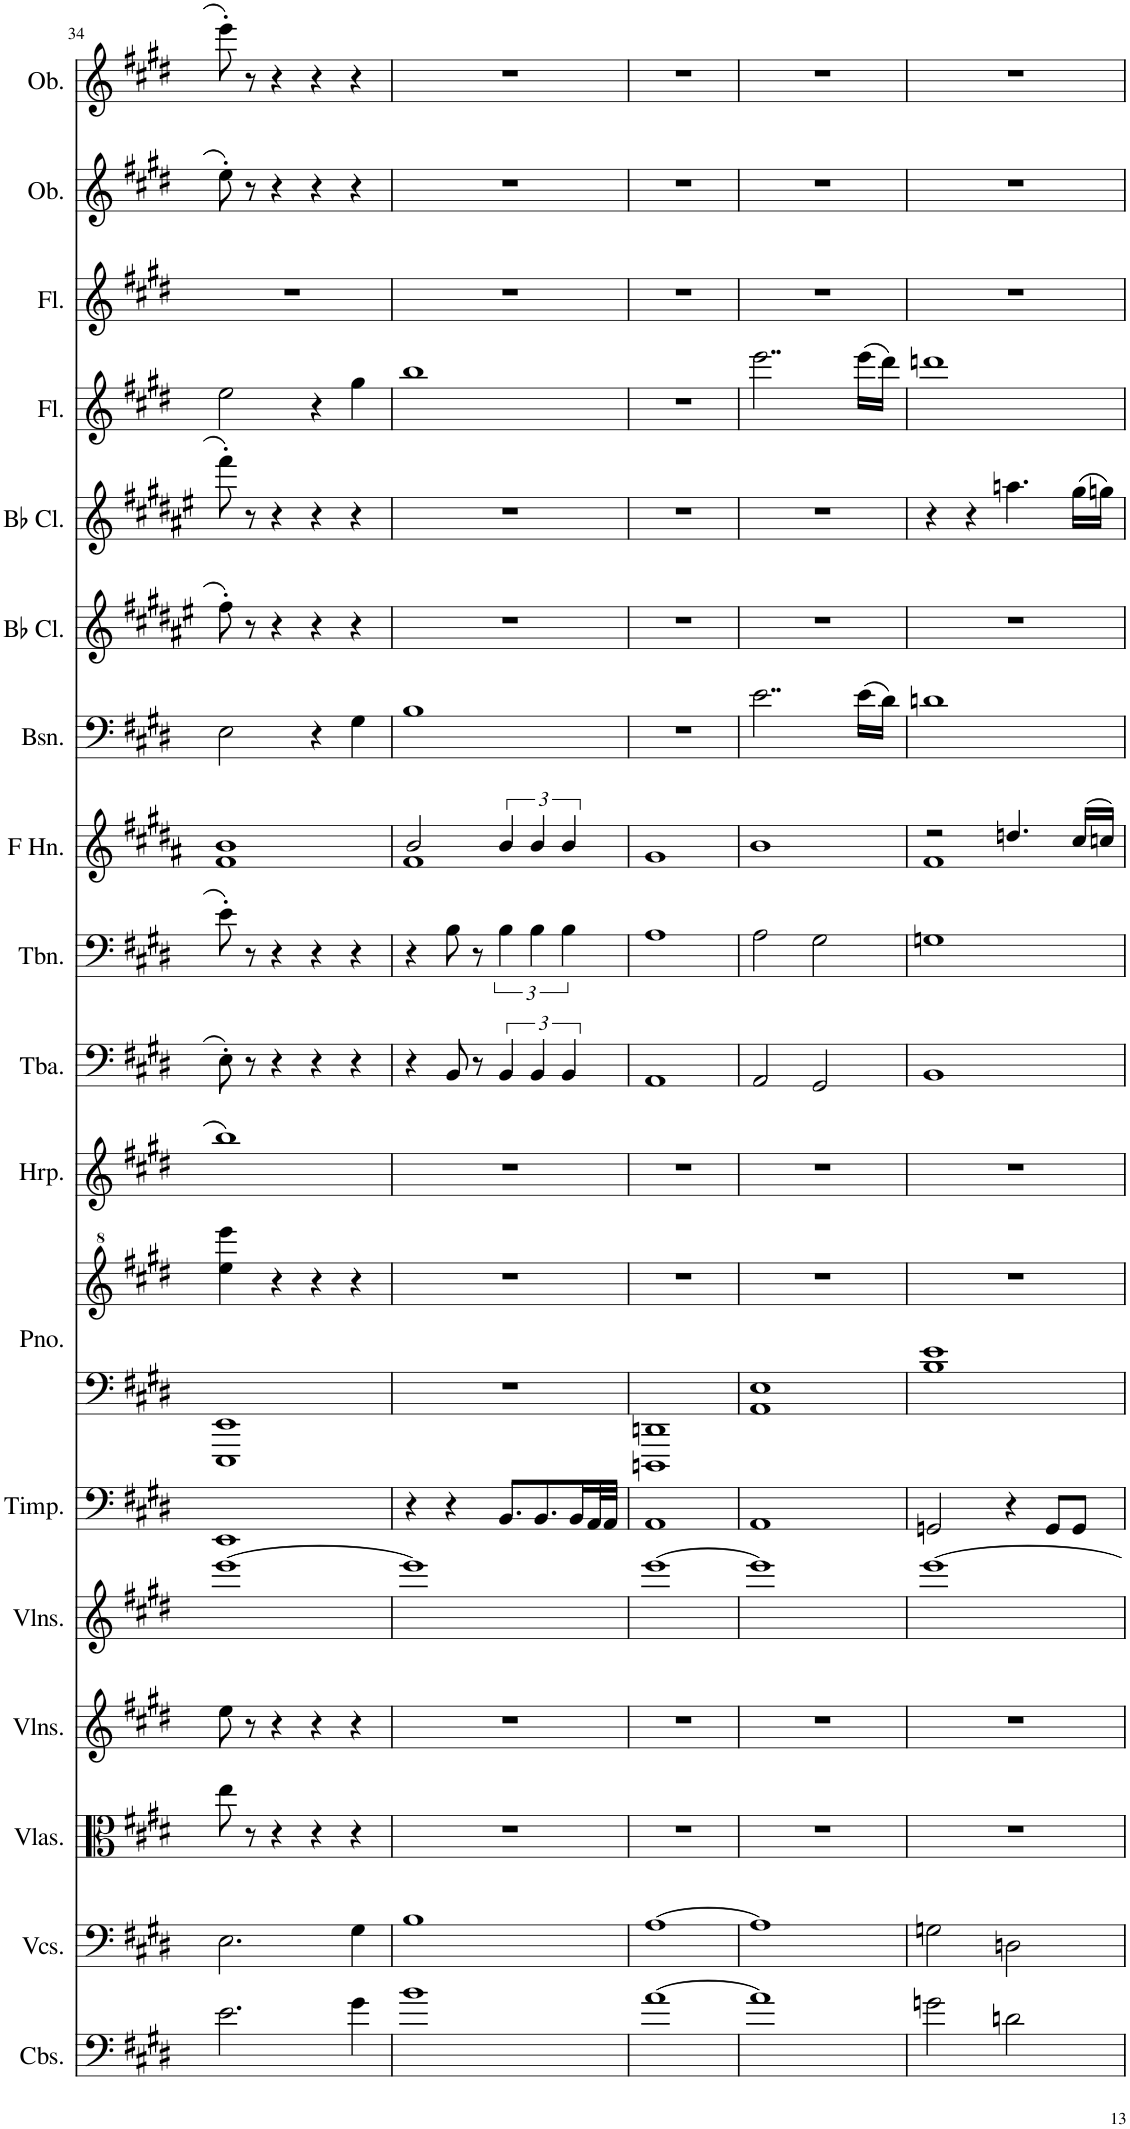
**kern	**kern	**kern	**kern	**kern	**kern	**kern	**kern	**kern	**kern	**kern	**kern	**kern	**kern	**kern	**kern	**kern	**kern	**kern
*part18	*part17	*part16	*part15	*part14	*part13	*part12	*part12	*part11	*part10	*part9	*part8	*part7	*part6	*part5	*part4	*part3	*part2	*part1
*staff19	*staff18	*staff17	*staff16	*staff15	*staff14	*staff13	*staff12	*staff11	*staff10	*staff9	*staff8	*staff7	*staff6	*staff5	*staff4	*staff3	*staff2	*staff1
*I"Contrabasses	*I"Violoncellos	*I"Violas	*I"Violins	*I"Violins	*I"Timpani	*I"Piano	*	*I"Harp	*I"Tuba	*I"Trombone	*I"Horn in F	*I"Bassoon	*I"Bb Clarinet	*I"Bb Clarinet	*I"Flute	*I"Flute	*I"Oboe	*I"Oboe
*I'Cbs.	*I'Vcs.	*I'Vlas.	*I'Vlns.	*I'Vlns.	*I'Timp.	*I'Pno.	*	*I'Hrp.	*I'Tba.	*I'Tbn.	*	*I'Bsn.	*I'Bb Cl.	*I'Bb Cl.	*I'Fl.	*I'Fl.	*I'Ob.	*I'Ob.
!!LO:PB:g=z
*clefF4	*clefF4	*clefC3	*clefG2	*clefG2	*clefF4	*clefF4	*clefG^2	*clefG2	*clefF4	*clefF4	*clefG2	*clefF4	*clefG2	*clefG2	*clefG2	*clefG2	*clefG2	*clefG2
*Trd7c12	*	*	*	*	*	*	*	*	*	*	*Trd4c7	*	*Trd1c2	*Trd1c2	*	*	*	*
*k[f#c#g#d#]	*k[f#c#g#d#]	*k[f#c#g#d#]	*k[f#c#g#d#]	*k[f#c#g#d#]	*k[f#c#g#d#]	*k[f#c#g#d#]	*k[f#c#g#d#]	*k[f#c#g#d#]	*k[f#c#g#d#]	*k[f#c#g#d#]	*k[f#c#g#d#a#]	*k[f#c#g#d#]	*k[f#c#g#d#a#e#]	*k[f#c#g#d#a#e#]	*k[f#c#g#d#]	*k[f#c#g#d#]	*k[f#c#g#d#]	*k[f#c#g#d#]
*M4/4	*M4/4	*M4/4	*M4/4	*M4/4	*M4/4	*M4/4	*M4/4	*M4/4	*M4/4	*M4/4	*M4/4	*M4/4	*M4/4	*M4/4	*M4/4	*M4/4	*M4/4	*M4/4
=34	=34	=34	=34	=34	=34	=34	=34	=34	=34	=34	=34	=34	=34	=34	=34	=34	=34	=34
2.e\	2.E\	8ee\	8ee\	[1eee	1EE	1EEE 1EE	4eee\ 4eeee\	1bb	8E'\	8e'\	1f# 1b	2E\	8ff#'\	8fff#'\	2ee\	1r	8ee'\	8eee'\
.	.	8r	8r	.	.	.	.	.	8r	8r	.	.	8r	8r	.	.	8r	8r
.	.	4r	4r	.	.	.	4r	.	4r	4r	.	.	4r	4r	.	.	4r	4r
.	.	4r	4r	.	.	.	4r	.	4r	4r	.	4r	4r	4r	4r	.	4r	4r
4g#\	4G#\	4r	4r	.	.	.	4r	.	4r	4r	.	4G#\	4r	4r	4gg#\	.	4r	4r
=35	=35	=35	=35	=35	=35	=35	=35	=35	=35	=35	=35	=35	=35	=35	=35	=35	=35	=35
*	*	*	*	*	*	*	*	*	*	*	*^	*	*	*	*	*	*	*
1b	1B	1r	1r	1eee]	4r	1r	1r	1r	4r	4r	2b/	1f#	1B	1r	1r	1bb	1r	1r	1r
.	.	.	.	.	4r	.	.	.	8BB/	8B\	.	.	.	.	.	.	.	.	.
.	.	.	.	.	.	.	.	.	8r	8r	.	.	.	.	.	.	.	.	.
.	.	.	.	.	8.BB/L	.	.	.	6BB/	6B\	6b/	.	.	.	.	.	.	.	.
.	.	.	.	.	.	.	.	.	6BB/	6B\	6b/	.	.	.	.	.	.	.	.
.	.	.	.	.	8.BB/	.	.	.	.	.	.	.	.	.	.	.	.	.	.
.	.	.	.	.	.	.	.	.	6BB/	6B\	6b/	.	.	.	.	.	.	.	.
.	.	.	.	.	16BB/L	.	.	.	.	.	.	.	.	.	.	.	.	.	.
.	.	.	.	.	32AA/L	.	.	.	.	.	.	.	.	.	.	.	.	.	.
.	.	.	.	.	32AA/JJJ	.	.	.	.	.	.	.	.	.	.	.	.	.	.
*	*	*	*	*	*	*	*	*	*	*	*v	*v	*	*	*	*	*	*	*
=36	=36	=36	=36	=36	=36	=36	=36	=36	=36	=36	=36	=36	=36	=36	=36	=36	=36	=36
[1a	[1A	1r	1r	[1eee	1AA	1DDDn 1DDn	1r	1r	1AA	1A	1g#	1r	1r	1r	1r	1r	1r	1r
=37	=37	=37	=37	=37	=37	=37	=37	=37	=37	=37	=37	=37	=37	=37	=37	=37	=37	=37
1a]	1A]	1r	1r	1eee]	1AA	1AA 1E	1r	1r	2AA/	2A\	1b	2..e\	1r	1r	2..eee\	1r	1r	1r
.	.	.	.	.	.	.	.	.	2GG#/	2G#\	.	.	.	.	.	.	.	.
.	.	.	.	.	.	.	.	.	.	.	.	(16e\LL	.	.	(16eee\LL	.	.	.
.	.	.	.	.	.	.	.	.	.	.	.	16d#\JJ)	.	.	16ddd#\JJ)	.	.	.
=38	=38	=38	=38	=38	=38	=38	=38	=38	=38	=38	=38	=38	=38	=38	=38	=38	=38	=38
*	*	*	*	*	*	*	*	*	*	*	*^	*	*	*	*	*	*	*
2gn\	2Gn\	1r	1r	[1eee	2GGn/	1B 1e	1r	1r	1BB	1Gn	2r	1f#	1dn	1r	4r	1dddn	1r	1r	1r
.	.	.	.	.	.	.	.	.	.	.	.	.	.	.	4r	.	.	.	.
2dn\	2Dn\	.	.	.	4r	.	.	.	.	.	4.ddn/	.	.	.	4.aan\	.	.	.	.
.	.	.	.	.	8GG/L	.	.	.	.	.	.	.	.	.	.	.	.	.	.
.	.	.	.	.	8GG/J	.	.	.	.	.	(16cc#/LL	.	.	.	(16gg#\LL	.	.	.	.
.	.	.	.	.	.	.	.	.	.	.	16ccn/JJ)	.	.	.	16ggn\JJ)	.	.	.	.
*	*	*	*	*	*	*	*	*	*	*	*v	*v	*	*	*	*	*	*	*
=	=	=	=	=	=	=	=	=	=	=	=	=	=	=	=	=	=	=
*-	*-	*-	*-	*-	*-	*-	*-	*-	*-	*-	*-	*-	*-	*-	*-	*-	*-	*-
